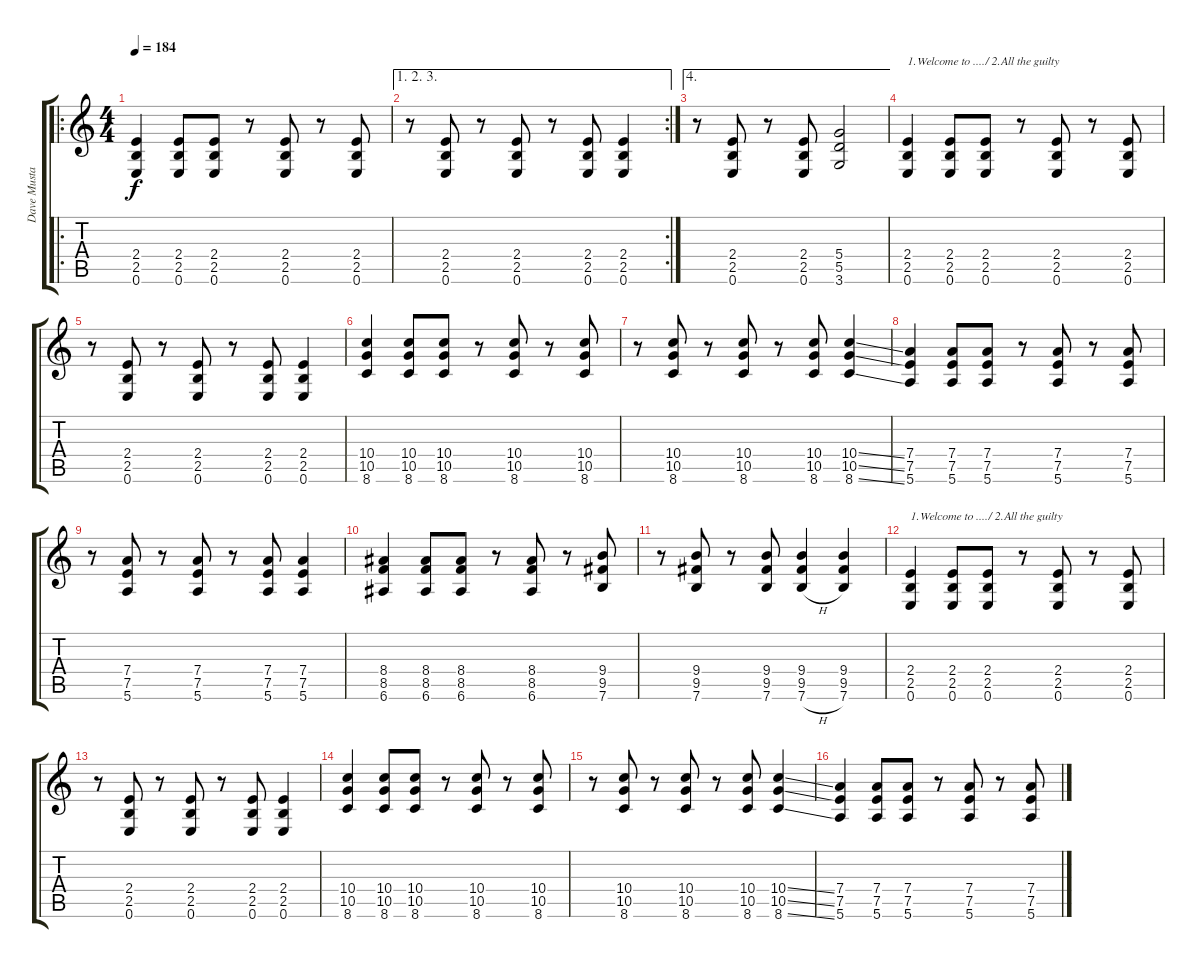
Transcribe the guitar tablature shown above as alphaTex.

\track ("Dave Mustaine" "Dave Musta") {instrument distortionguitar}
\staff {score tabs}
\tuning (E4 B3 G3 D3 A2 E2) {hide}
\ro
\ts (4 4)
\tempo 184
\clef g2
\ks c
(2.4 2.5 0.6).4{dy f instrument distortionguitar} (2.4 2.5 0.6).8 (2.4 2.5 0.6).8 r.8 (2.4 2.5 0.6).8 r.8 (2.4 2.5 0.6).8 |
\ae (1 2 3)
\rc 2
r.8 (2.4 2.5 0.6).8 r.8 (2.4 2.5 0.6).8 r.8 (2.4 2.5 0.6).8 (2.4 2.5 0.6).4 |
\ae 4
r.8 (2.4 2.5 0.6).8 r.8 (2.4 2.5 0.6).8 (5.4 5.5 3.6).2 |
(2.4 2.5 0.6).4{txt "1.Welcome to ..../ 2.All the guilty"} (2.4 2.5 0.6).8 (2.4 2.5 0.6).8 r.8 (2.4 2.5 0.6).8 r.8 (2.4 2.5 0.6).8 |
r.8 (2.4 2.5 0.6).8 r.8 (2.4 2.5 0.6).8 r.8 (2.4 2.5 0.6).8 (2.4 2.5 0.6).4 |
(10.4 10.5 8.6).4 (10.4 10.5 8.6).8 (10.4 10.5 8.6).8 r.8 (10.4 10.5 8.6).8 r.8 (10.4 10.5 8.6).8 |
r.8 (10.4 10.5 8.6).8 r.8 (10.4 10.5 8.6).8 r.8 (10.4 10.5 8.6).8 (10.4{ss} 10.5{ss} 8.6{ss}).4 |
(7.4 7.5 5.6).4 (7.4 7.5 5.6).8 (7.4 7.5 5.6).8 r.8 (7.4 7.5 5.6).8 r.8 (7.4 7.5 5.6).8 |
r.8 (7.4 7.5 5.6).8 r.8 (7.4 7.5 5.6).8 r.8 (7.4 7.5 5.6).8 (7.4 7.5 5.6).4 |
(8.4 8.5 6.6).4 (8.4 8.5 6.6).8 (8.4 8.5 6.6).8 r.8 (8.4 8.5 6.6).8 r.8 (9.4 9.5 7.6).8 |
r.8 (9.4 9.5 7.6).8 r.8 (9.4 9.5 7.6).8 (9.4 9.5 7.6{h}).4 (9.4 9.5 7.6).4 |
(2.4 2.5 0.6).4{txt "1.Welcome to ..../ 2.All the guilty"} (2.4 2.5 0.6).8 (2.4 2.5 0.6).8 r.8 (2.4 2.5 0.6).8 r.8 (2.4 2.5 0.6).8 |
r.8 (2.4 2.5 0.6).8 r.8 (2.4 2.5 0.6).8 r.8 (2.4 2.5 0.6).8 (2.4 2.5 0.6).4 |
(10.4 10.5 8.6).4 (10.4 10.5 8.6).8 (10.4 10.5 8.6).8 r.8 (10.4 10.5 8.6).8 r.8 (10.4 10.5 8.6).8 |
r.8 (10.4 10.5 8.6).8 r.8 (10.4 10.5 8.6).8 r.8 (10.4 10.5 8.6).8 (10.4{ss} 10.5{ss} 8.6{ss}).4 |
(7.4 7.5 5.6).4 (7.4 7.5 5.6).8 (7.4 7.5 5.6).8 r.8 (7.4 7.5 5.6).8 r.8 (7.4 7.5 5.6).8
